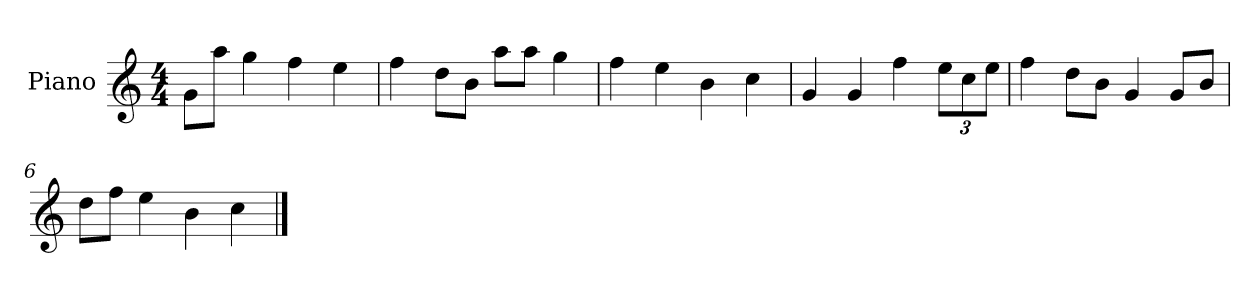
**kern
*part1
*staff1
*I"Piano
*I'P-no
*clefG2
*k[]
*M4/4
*MM90
=1
8g\L
8aa\J
4gg\
4ff\
4ee\
=2
4ff\
8dd\L
8b\J
8aa\L
8aa\J
4gg\
=3
4ff\
4ee\
4b\
4cc\
=4
4g/
4g/
4ff\
*Xbrackettup
12ee\L
12cc\
12ee\J
=5
4ff\
8dd\L
8b\J
4g/
8g/L
8b/J
=6
8dd\L
8ff\J
4ee\
4b\
4cc\
==
*-
